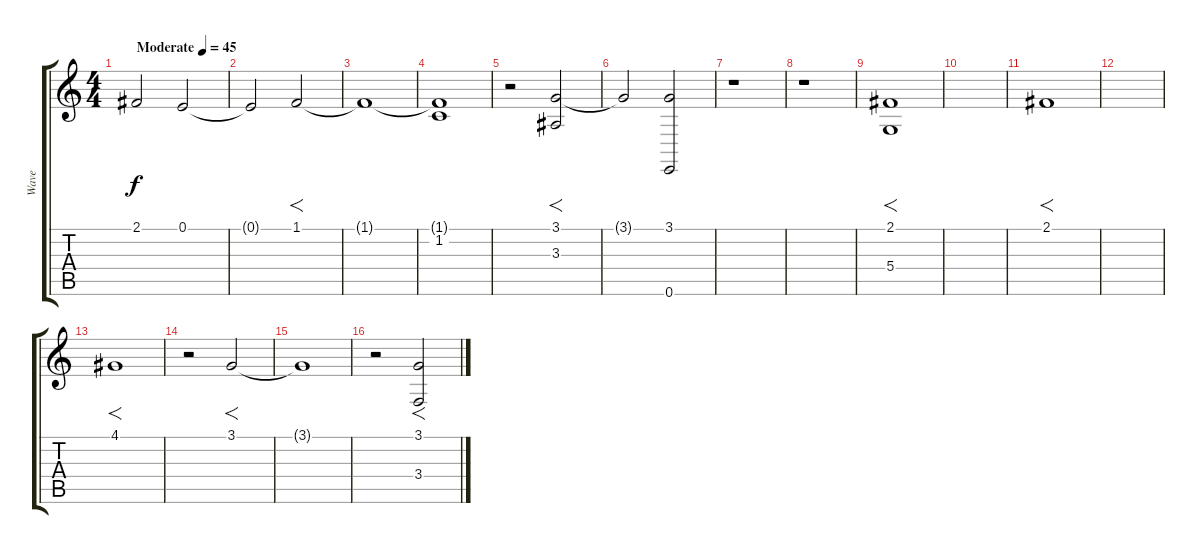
\track ("Wave" "Wave") {instrument seashore}
\staff {score tabs}
\tuning (E4 B3 G3 D3 A2 E2) {hide}
\ts (4 4)
\tempo (45 "Moderate")
\clef g2
\ks c
2.1.2{dy f instrument seashore} 0.1.2 |
0.1{t}.2 1.1.2{f} |
1.1{t}.1 |
(1.1{t} 1.2).1 |
r.2 (3.1 3.3).2{f} |
3.1{t}.2 (3.1 0.6).2 |
r.1 |
r.1 |
(2.1 5.4).1{f} |
|
2.1.1{f} |
|
4.1.1{f} |
r.2 3.1.2{f} |
3.1{t}.1 |
r.2 (3.1 3.4).2{f}
